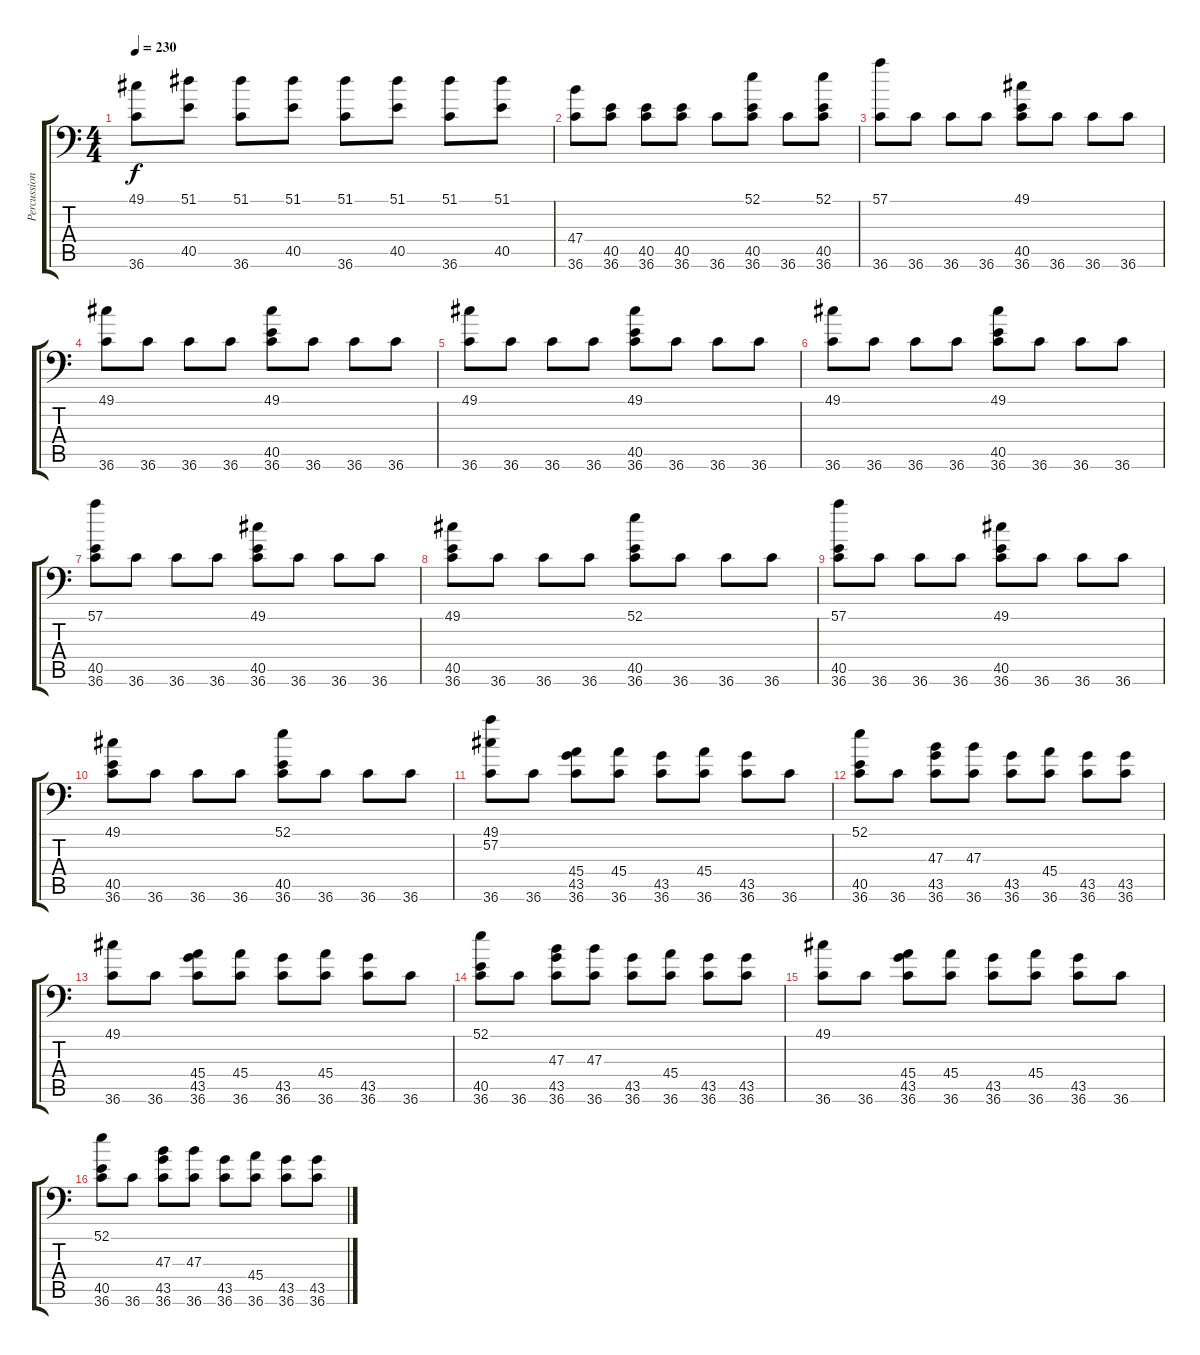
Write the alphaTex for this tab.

\track ("Percussion" "Percussion") {instrument acousticgrandpiano}
\staff {score tabs}
\tuning (C-1 C-1 C-1 C-1 C-1 C-1) {hide}
\ts (4 4)
\tempo 230
\clef f4
\ks c
(49.1 36.6).8{dy f} (51.1 40.5).8 (51.1 36.6).8 (51.1 40.5).8 (51.1 36.6).8 (51.1 40.5).8 (51.1 36.6).8 (51.1 40.5).8 |
(47.4 36.6).8 (40.5 36.6).8 (40.5 36.6).8 (40.5 36.6).8 36.6.8 (52.1 40.5 36.6).8 36.6.8 (52.1 40.5 36.6).8 |
(57.1 36.6).8 36.6.8 36.6.8 36.6.8 (49.1 40.5 36.6).8 36.6.8 36.6.8 36.6.8 |
(49.1 36.6).8 36.6.8 36.6.8 36.6.8 (49.1 40.5 36.6).8 36.6.8 36.6.8 36.6.8 |
(49.1 36.6).8 36.6.8 36.6.8 36.6.8 (49.1 40.5 36.6).8 36.6.8 36.6.8 36.6.8 |
(49.1 36.6).8 36.6.8 36.6.8 36.6.8 (49.1 40.5 36.6).8 36.6.8 36.6.8 36.6.8 |
(57.1 40.5 36.6).8 36.6.8 36.6.8 36.6.8 (49.1 40.5 36.6).8 36.6.8 36.6.8 36.6.8 |
(49.1 40.5 36.6).8 36.6.8 36.6.8 36.6.8 (52.1 40.5 36.6).8 36.6.8 36.6.8 36.6.8 |
(57.1 40.5 36.6).8 36.6.8 36.6.8 36.6.8 (49.1 40.5 36.6).8 36.6.8 36.6.8 36.6.8 |
(49.1 40.5 36.6).8 36.6.8 36.6.8 36.6.8 (52.1 40.5 36.6).8 36.6.8 36.6.8 36.6.8 |
(49.1 57.2 36.6).8 36.6.8 (45.4 43.5 36.6).8 (45.4 36.6).8 (43.5 36.6).8 (45.4 36.6).8 (43.5 36.6).8 36.6.8 |
(52.1 40.5 36.6).8 36.6.8 (47.3 43.5 36.6).8 (47.3 36.6).8 (43.5 36.6).8 (45.4 36.6).8 (43.5 36.6).8 (43.5 36.6).8 |
(49.1 36.6).8 36.6.8 (45.4 43.5 36.6).8 (45.4 36.6).8 (43.5 36.6).8 (45.4 36.6).8 (43.5 36.6).8 36.6.8 |
(52.1 40.5 36.6).8 36.6.8 (47.3 43.5 36.6).8 (47.3 36.6).8 (43.5 36.6).8 (45.4 36.6).8 (43.5 36.6).8 (43.5 36.6).8 |
(49.1 36.6).8 36.6.8 (45.4 43.5 36.6).8 (45.4 36.6).8 (43.5 36.6).8 (45.4 36.6).8 (43.5 36.6).8 36.6.8 |
(52.1 40.5 36.6).8 36.6.8 (47.3 43.5 36.6).8 (47.3 36.6).8 (43.5 36.6).8 (45.4 36.6).8 (43.5 36.6).8 (43.5 36.6).8
